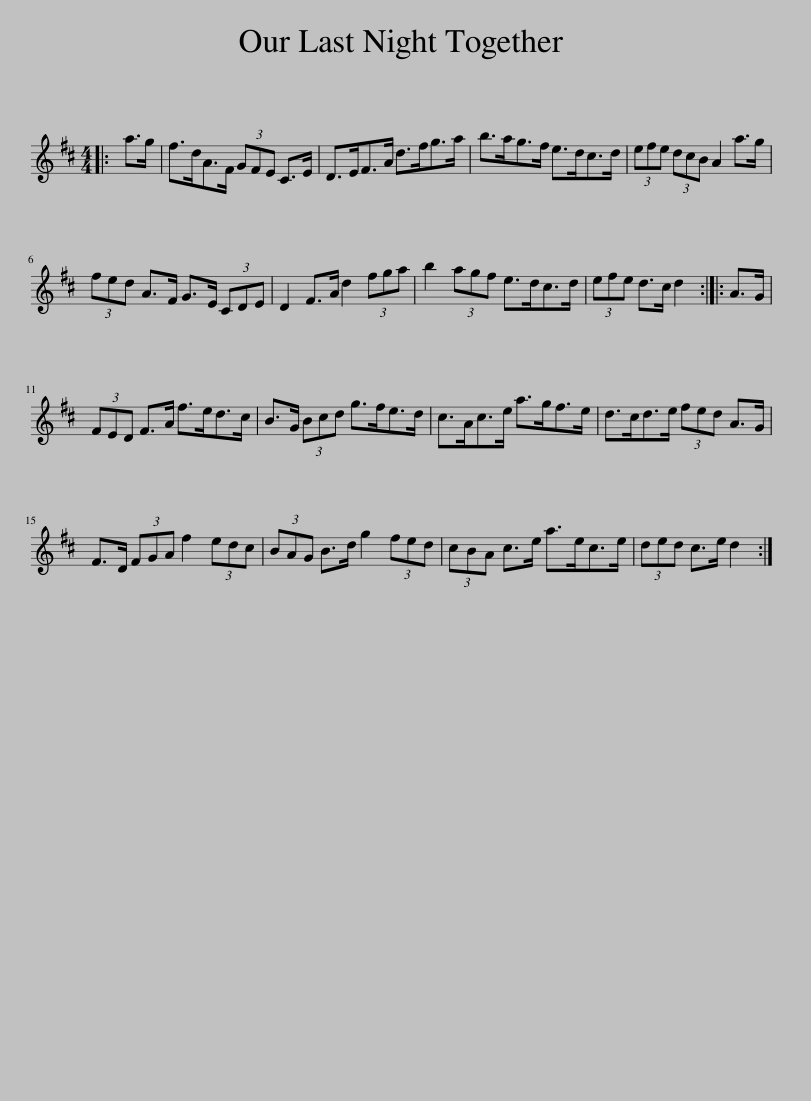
X:1
L:1/8
M:4/4
I:linebreak $
K:D
V:1 treble
V:1
|: a>g | f>dA>F (3GFE C>E | D>EF>A d>fg>a | b>ag>f e>dc>d | (3efe (3dcB A2 a>g |$ %5
 (3fed A>F G>E (3CDE | D2 F>A d2 (3fga | b2 (3agf e>dc>d | (3efe d>c d2 :: A>G |$ %10
 (3FED F>A f>ed>c | B>G (3Bcd g>fe>d | c>Ac>e a>gf>e | d>cd>e (3fed A>G |$ F>D (3FGA f2 (3edc | %15
 (3BAG B>d g2 (3fed | (3cBA c>e a>ec>e | (3ded c>e d2 :| %18
